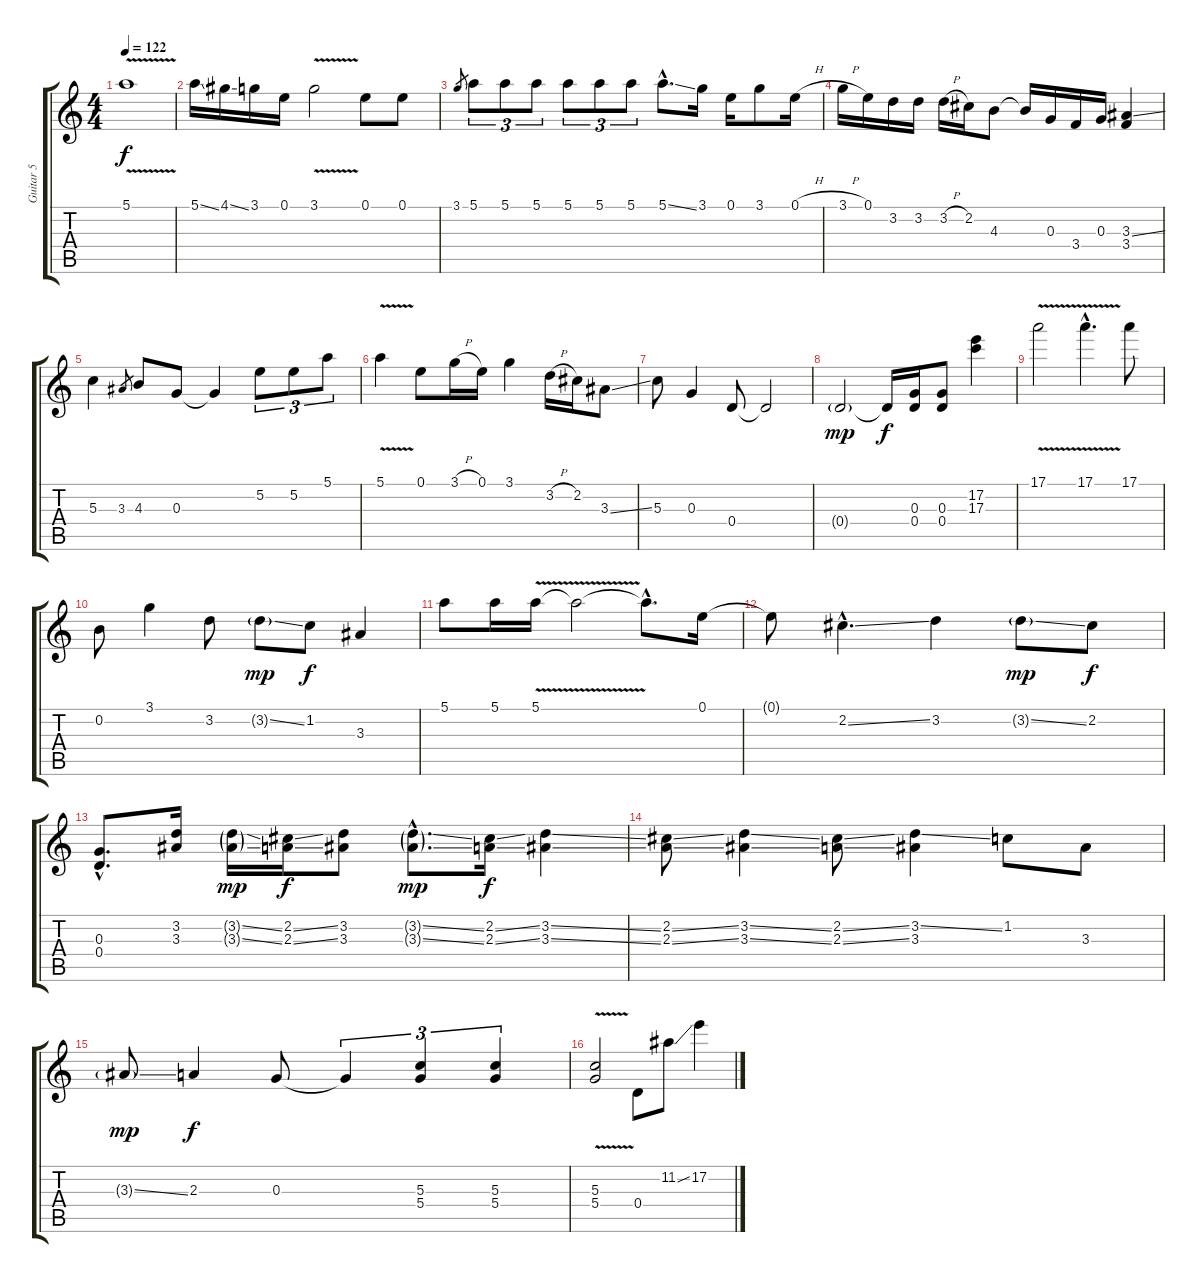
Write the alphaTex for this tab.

\track ("Guitar 5" "Guitar 5") {instrument electricguitarclean}
\staff {score tabs}
\tuning (E4 B3 G3 D3 A2 E2) {hide}
\ts (4 4)
\tempo 122
\clef g2
\ks c
5.1{v}.1{dy f} |
5.1{ss}.16 4.1{ss}.16 3.1.16 0.1.16 3.1{v}.2 0.1.8 0.1.8 |
3.1.8{gr} 5.1.8{tu (3 2)} 5.1.8{tu (3 2)} 5.1.8{tu (3 2)} 5.1.8{tu (3 2)} 5.1.8{tu (3 2)} 5.1.8{tu (3 2)} 5.1{ss hac}.8{d} 3.1.16 0.1.16 3.1.8 0.1{h}.16 |
3.1{h}.16 0.1.16 3.2.16 3.2.16 3.2{h}.16 2.2.16 4.3.8 4.3{t}.16 0.3.16 3.4.16 0.3.16 (3.3{ss} 3.4).4 |
5.3.4 3.3.8{gr} 4.3.8 0.3.8 0.3{t}.4 5.2.8{tu (3 2)} 5.2.8{tu (3 2)} 5.1.8{tu (3 2)} |
5.1{v}.4 0.1.8 3.1{h}.16 0.1.16 3.1.4 3.2{h}.16 2.2.16 3.3{ss}.8 |
5.3.8 0.3.4 0.4.8 0.4{t}.2 |
0.4{g}.2{dy mp} 0.4{t}.16{dy f} (0.3 0.4).16 (0.3 0.4).8 (17.2 17.3).4 |
17.1{v}.2 17.1{v hac}.4{d} 17.1.8 |
0.2.8 3.1.4 3.2.8 3.2{ss g}.8{dy mp} 1.2.8{dy f} 3.3.4 |
5.1.8 5.1.16 5.1{v}.16 5.1{t}.2 5.1{hac t}.8{d} 0.1.16 |
0.1{t}.8 2.2{ss hac}.4{d} 3.2.4 3.2{ss g}.8{dy mp} 2.2.8{dy f} |
(0.3{hac} 0.4{hac}).8{d} (3.2 3.3).16 (3.2{ss g} 3.3{ss g}).16{dy mp} (2.2{ss} 2.3{ss}).16{dy f} (3.2 3.3).8 (3.2{ss g hac} 3.3{ss g hac}).8{d dy mp} (2.2{ss} 2.3{ss}).16{dy f} (3.2{ss} 3.3{ss}).4 |
(2.2{ss} 2.3{ss}).8 (3.2{ss} 3.3{ss}).4 (2.2{ss} 2.3{ss}).8 (3.2{ss} 3.3).4 1.2.8 3.3.8 |
3.3{ss g}.8{dy mp} 2.3.4{dy f} 0.3.8 0.3{t}.4{tu (3 2)} (5.3 5.4).4{tu (3 2)} (5.3 5.4).4{tu (3 2)} |
(5.3{v} 5.4).2 0.4.8 11.2{ss}.8 17.2.4
